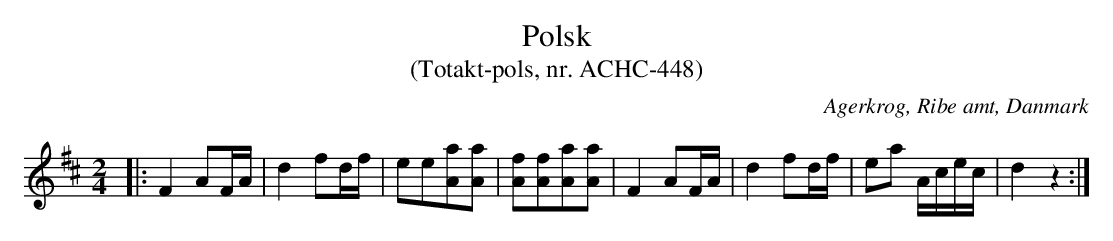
X:1
T:Polsk
T:(Totakt-pols, nr. ACHC-448)
O:Agerkrog, Ribe amt, Danmark
M:2/4
L:1/8
K:D
|: F2 AF/A/ | d2 fd/f/ | ee[Aa][Aa] | [Af][Af][Aa][Aa] | F2 AF/A/ | d2 fd/f/ | ea A/c/e/c/ | d2z2 :|
